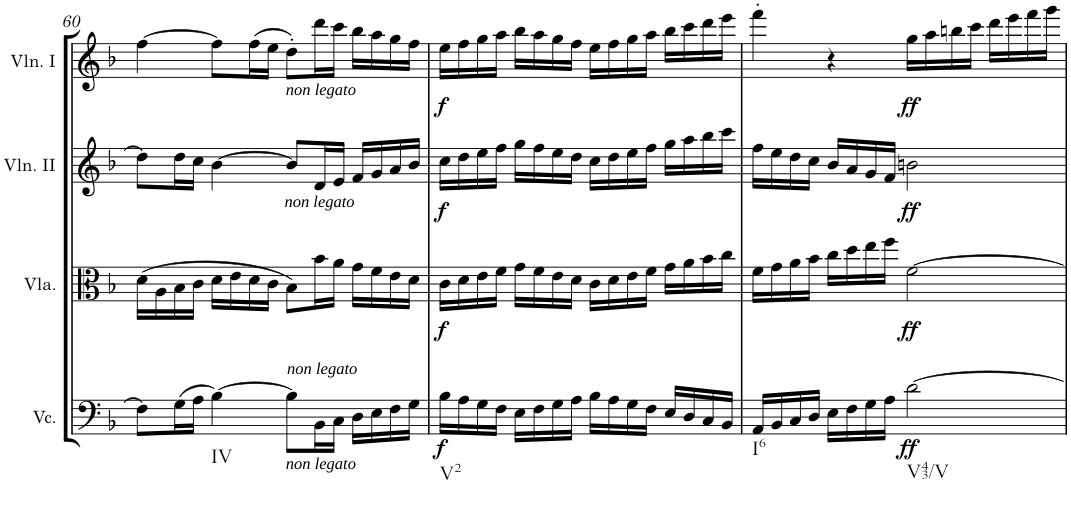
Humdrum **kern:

**kern	**dynam	**kern	**dynam	**kern	**dynam	**kern	**dynam
*part4	*part4	*part3	*part3	*part2	*part2	*part1	*part1
*staff4	*staff4	*staff3	*staff3	*staff2	*staff2	*staff1	*staff1
*I"Violoncello	*	*I"Viola	*	*I"Violin II	*	*I"Violin I	*
*I'Vc.	*	*I'Vla.	*	*I'Vln. II	*	*I'Vln. I	*
!!LO:PB:g=z
*clefC4	*	*clefC3	*	*clefG2	*	*clefG2	*
*k[b-]	*	*k[b-]	*	*k[b-]	*	*k[b-]	*
*M4/4	*	*M4/4	*	*M4/4	*	*M4/4	*
*met(c)	*	*met(c)	*	*met(c)	*	*met(c)	*
=60	=60	=60	=60	=60	=60	=60	=60
8F\L]	.	(16d\LL	.	8dd\L]	.	[4ff\	.
.	.	16A\	.	.	.	.	.
(16G\L	.	16B-\	.	16dd\L	.	.	.
16A\JJ	.	16c\JJ	.	16cc\JJ	.	.	.
!LO:TX:b:t=IV	!	!	!	!	!	!	!
[4B-\)	.	16d\LL	.	[4b-\	.	8ff\L]	.
.	.	16e\	.	.	.	.	.
.	.	16d\	.	.	.	(16ff\L	.
.	.	16c\JJ	.	.	.	16ee\JJ	.
!	!	!	!	!	!	!LO:TX:b:i:t=non legato	!
!	!	!	!	!LO:TX:b:i:t=non legato	!	!	!
!LO:TX:a:i:t=non legato	!	!	!	!	!	!	!
!LO:TX:b:i:t=non legato	!	!	!	!	!	!	!
8B-\L]	.	8B-\L)	.	8b-/L]	.	8dd'\L)	.
16BB-\L	.	16b-\L	.	16d/L	.	16ddd\L	.
16C\JJ	.	16a\JJ	.	16e/JJ	.	16ccc\JJ	.
16D\LL	.	16g\LL	.	16f/LL	.	16bb-\LL	.
16E\	.	16f\	.	16g/	.	16aa\	.
16F\	.	16e\	.	16a/	.	16gg\	.
16G\JJ	.	16d\JJ	.	16b-/JJ	.	16ff\JJ	.
=61	=61	=61	=61	=61	=61	=61	=61
!LO:TX:b:t=V2	!	!	!	!	!	!	!
!	!LO:DY:b	!	!LO:DY:b	!	!LO:DY:b	!	!LO:DY:b
16B-\LL	f	16c\LL	f	16cc\LL	f	16ee\LL	f
16A\	.	16d\	.	16dd\	.	16ff\	.
16G\	.	16e\	.	16ee\	.	16gg\	.
16F\JJ	.	16f\JJ	.	16ff\JJ	.	16aa\JJ	.
16E\LL	.	16g\LL	.	16gg\LL	.	16bb-\LL	.
16F\	.	16f\	.	16ff\	.	16aa\	.
16G\	.	16e\	.	16ee\	.	16gg\	.
16A\JJ	.	16d\JJ	.	16dd\JJ	.	16ff\JJ	.
16B-\LL	.	16c\LL	.	16cc\LL	.	16ee\LL	.
16A\	.	16d\	.	16dd\	.	16ff\	.
16G\	.	16e\	.	16ee\	.	16gg\	.
16F\JJ	.	16f\JJ	.	16ff\JJ	.	16aa\JJ	.
16E/LL	.	16g\LL	.	16gg\LL	.	16bb-\LL	.
16D/	.	16a\	.	16aa\	.	16ccc\	.
16C/	.	16b-\	.	16bb-\	.	16ddd\	.
16BB-/JJ	.	16cc\JJ	.	16ccc\JJ	.	16eee\JJ	.
=62	=62	=62	=62	=62	=62	=62	=62
!LO:TX:b:t=I6	!	!	!	!	!	!	!
16AA/LL	.	16f\LL	.	16ff\LL	.	4fff'\	.
16BB-/	.	16g\	.	16ee\	.	.	.
16C/	.	16a\	.	16dd\	.	.	.
16D/JJ	.	16b-\JJ	.	16cc\JJ	.	.	.
16E\LL	.	16cc\LL	.	16b-/LL	.	4r	.
16F\	.	16dd\	.	16a/	.	.	.
16G\	.	16ee\	.	16g/	.	.	.
16A\JJ	.	16ff\JJ	.	16f/JJ	.	.	.
!LO:TX:b:t=V43/V	!	!	!	!	!	!	!
!	!LO:DY:b	!	!LO:DY:b	!	!LO:DY:b	!	!LO:DY:b
[2d\	ff	[2f\	ff	2bn\	ff	16gg\LL	ff
.	.	.	.	.	.	16aa\	.
.	.	.	.	.	.	16bbn\	.
.	.	.	.	.	.	16ccc\JJ	.
.	.	.	.	.	.	16ddd\LL	.
.	.	.	.	.	.	16eee\	.
.	.	.	.	.	.	16fff\	.
.	.	.	.	.	.	16ggg\JJ	.
=	=	=	=	=	=	=	=
*-	*-	*-	*-	*-	*-	*-	*-
